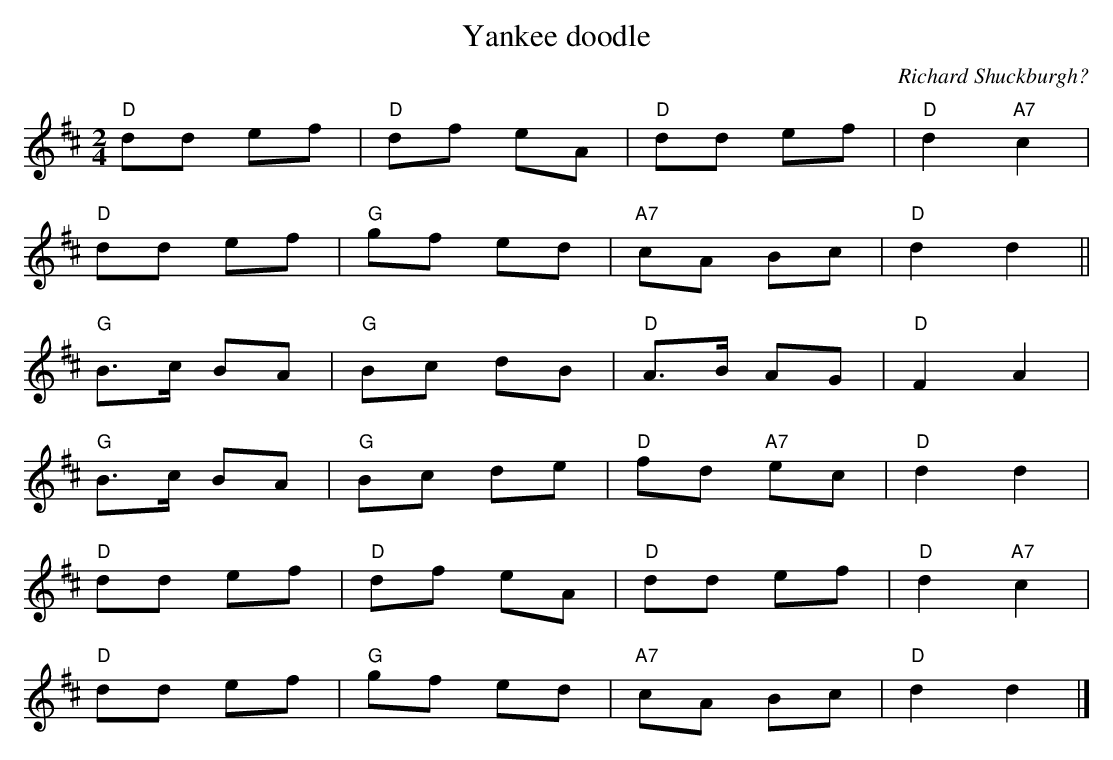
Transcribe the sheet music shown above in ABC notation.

X:1
T:Yankee doodle
C:Richard Shuckburgh?
M:2/4
L:1/8
K:D
"D"dd ef|"D"df eA|"D"dd ef|"D"d2"A7"c2|
"D"dd ef|"G"gf ed|"A7"cA Bc|"D"d2d2||
"G"B>c BA|"G"Bc dB|"D"A>B AG|"D"F2A2|
"G"B>c BA|"G"Bc de|"D"fd "A7"ec|"D"d2d2|
"D"dd ef|"D"df eA|"D"dd ef|"D"d2"A7"c2|
"D"dd ef|"G"gf ed|"A7"cA Bc|"D"d2d2|]
